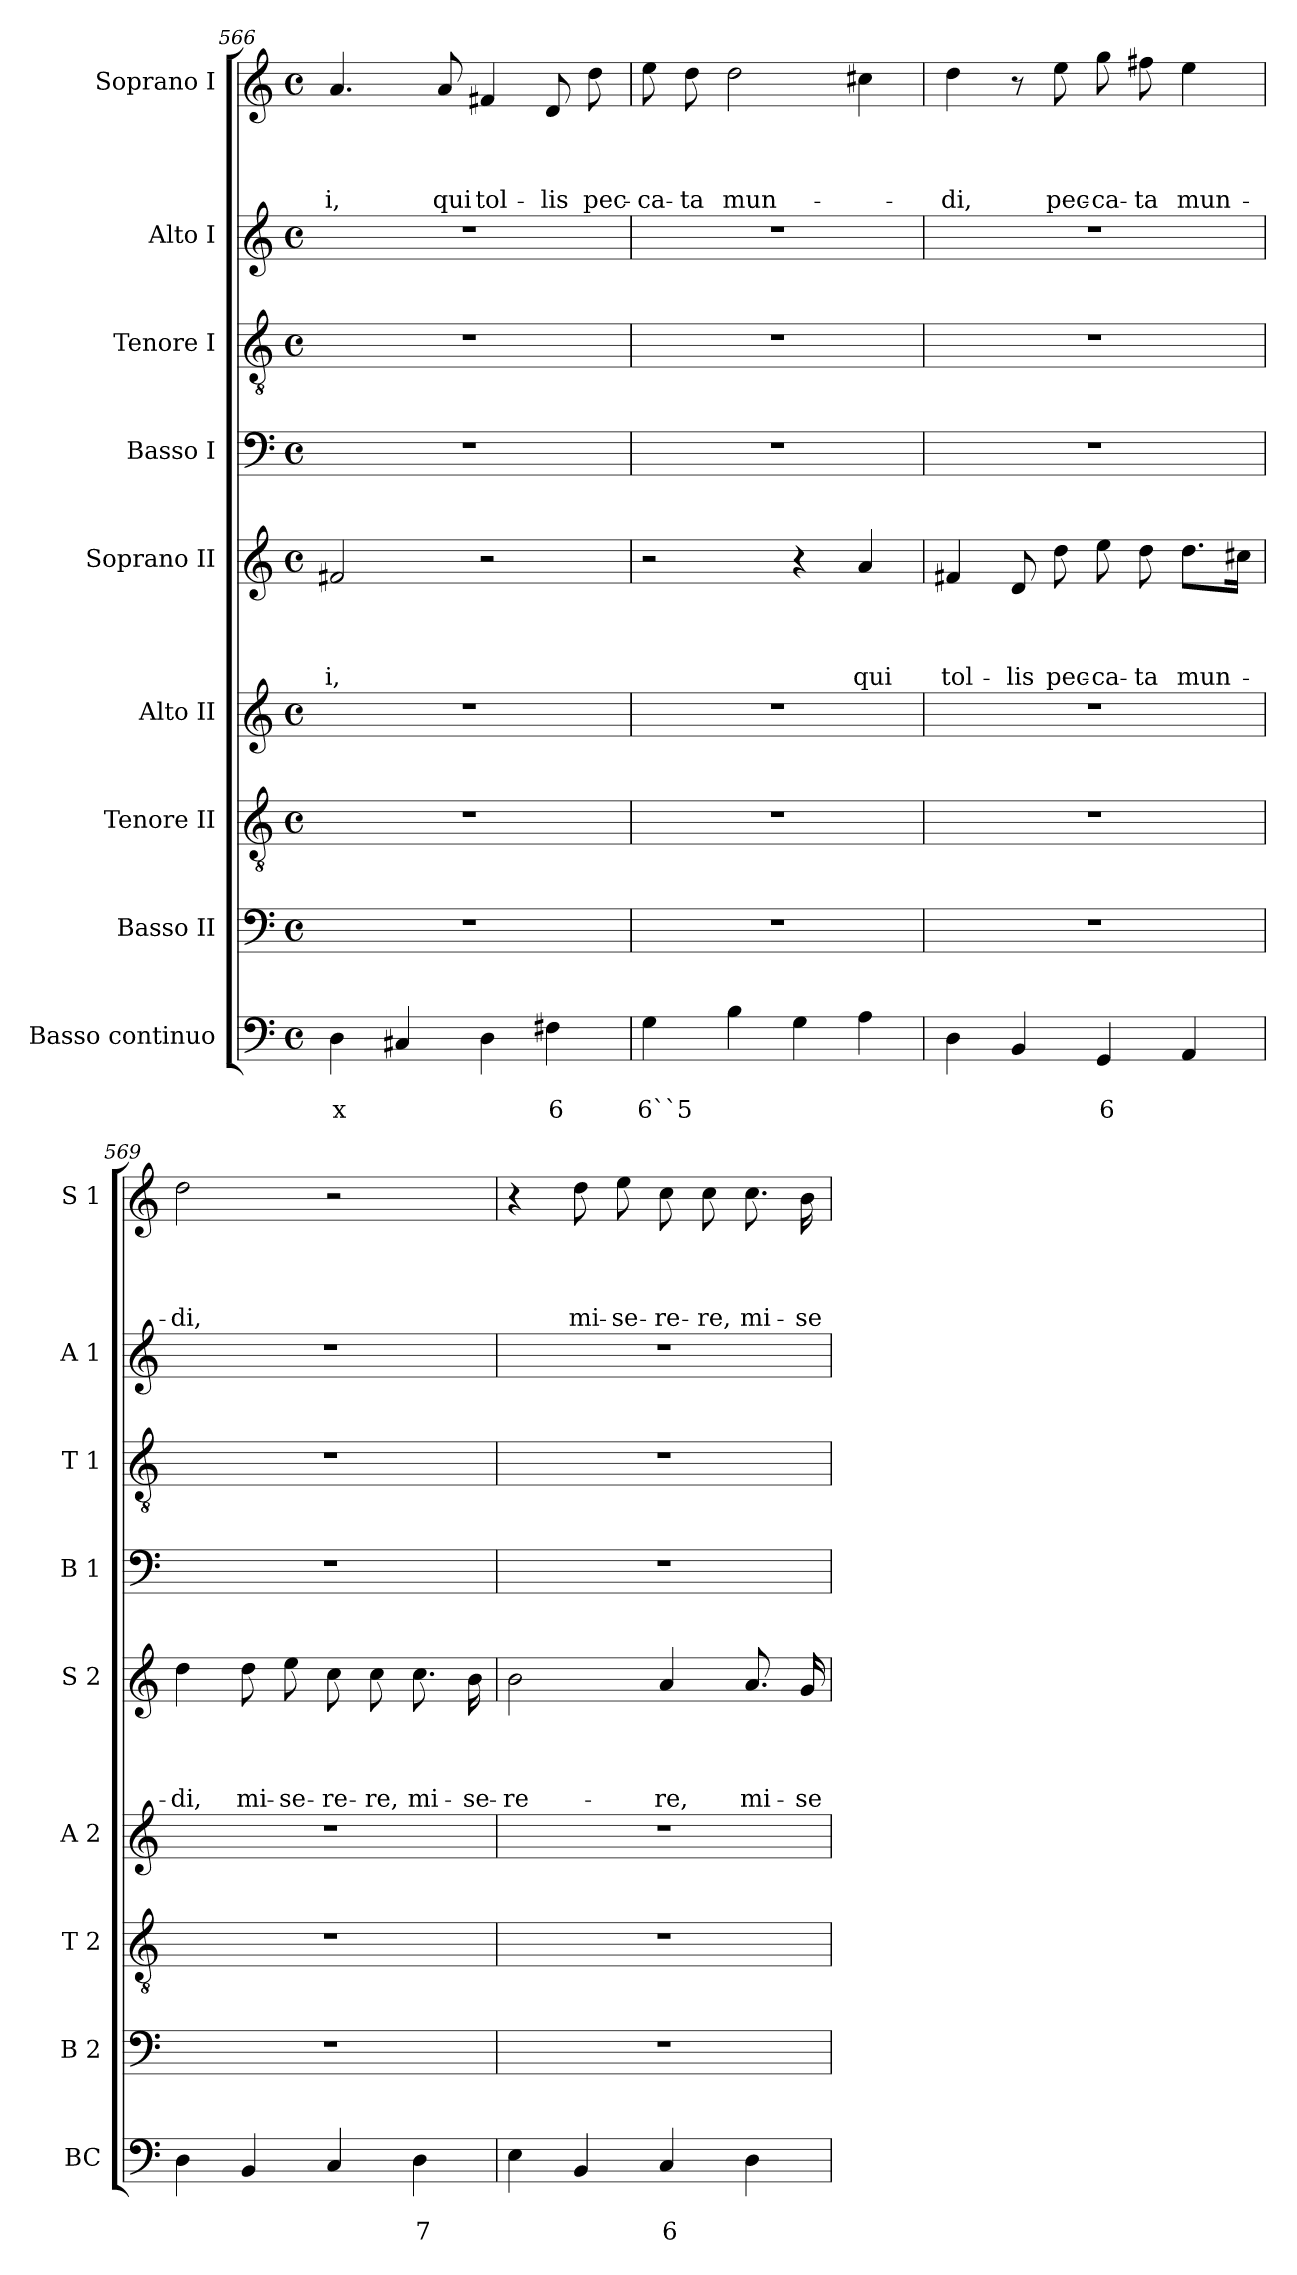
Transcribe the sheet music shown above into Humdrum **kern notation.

**kern	**text	**text	**kern	**kern	**kern	**kern	**text	**text	**text	**text	**kern	**kern	**kern	**kern	**text	**text	**text	**text
*part9	*part9	*part9	*part8	*part7	*part6	*part5	*part5	*part5	*part5	*part5	*part4	*part3	*part2	*part1	*part1	*part1	*part1	*part1
*staff9	*staff9	*staff9	*staff8	*staff7	*staff6	*staff5	*staff5	*staff5	*staff5	*staff5	*staff4	*staff3	*staff2	*staff1	*staff1	*staff1	*staff1	*staff1
*I"Basso continuo	*	*	*I"Basso II	*I"Tenore II	*I"Alto II	*I"Soprano II	*	*	*	*	*I"Basso I	*I"Tenore I	*I"Alto I	*I"Soprano I	*	*	*	*
*I'BC	*	*	*I'B 2	*I'T 2	*I'A 2	*I'S 2	*	*	*	*	*I'B 1	*I'T 1	*I'A 1	*I'S 1	*	*	*	*
*clefF4	*	*	*clefF4	*clefGv2	*clefG2	*clefG2	*	*	*	*	*clefF4	*clefGv2	*clefG2	*clefG2	*	*	*	*
*k[]	*	*	*k[]	*k[]	*k[]	*k[]	*	*	*	*	*k[]	*k[]	*k[]	*k[]	*	*	*	*
*C:	*	*	*C:	*C:	*C:	*C:	*	*	*	*	*C:	*C:	*C:	*C:	*	*	*	*
*M4/4	*	*	*M4/4	*M4/4	*M4/4	*M4/4	*	*	*	*	*M4/4	*M4/4	*M4/4	*M4/4	*	*	*	*
*met(c)	*	*	*met(c)	*met(c)	*met(c)	*met(c)	*	*	*	*	*met(c)	*met(c)	*met(c)	*met(c)	*	*	*	*
=566	=566	=566	=566	=566	=566	=566	=566	=566	=566	=566	=566	=566	=566	=566	=566	=566	=566	=566
!	!	!LO:LY:b	!	!	!	!	!	!	!	!LO:LY:b	!	!	!	!	!	!	!	!LO:LY:b
4D\	.	x	1r	1r	1r	2f#X/	.	.	.	-i,	1r	1r	1r	4.a/	.	.	.	-i,
4C#X/	.	.	.	.	.	.	.	.	.	.	.	.	.	.	.	.	.	.
!	!	!	!	!	!	!	!	!	!	!	!	!	!	!	!	!	!	!LO:LY:b
.	.	.	.	.	.	.	.	.	.	.	.	.	.	8a/	.	.	.	qui
!	!	!	!	!	!	!	!	!	!	!	!	!	!	!	!	!	!	!LO:LY:b
4D\	.	.	.	.	.	2r	.	.	.	.	.	.	.	4f#X/	.	.	.	tol-
!	!	!LO:LY:b	!	!	!	!	!	!	!	!	!	!	!	!	!	!	!	!LO:LY:b
4F#X\	.	6	.	.	.	.	.	.	.	.	.	.	.	8d/	.	.	.	-lis
!	!	!	!	!	!	!	!	!	!	!	!	!	!	!	!	!	!	!LO:LY:b
.	.	.	.	.	.	.	.	.	.	.	.	.	.	8dd\	.	.	.	pec-
=567	=567	=567	=567	=567	=567	=567	=567	=567	=567	=567	=567	=567	=567	=567	=567	=567	=567	=567
!	!	!LO:LY:b	!	!	!	!	!	!	!	!	!	!	!	!	!	!	!	!LO:LY:b
4G\	.	6``5	1r	1r	1r	2r	.	.	.	.	1r	1r	1r	8ee\	.	.	.	-ca-
!	!	!	!	!	!	!	!	!	!	!	!	!	!	!	!	!	!	!LO:LY:b
.	.	.	.	.	.	.	.	.	.	.	.	.	.	8dd\	.	.	.	-ta
!	!	!	!	!	!	!	!	!	!	!	!	!	!	!	!	!	!	!LO:LY:b
4B\	.	.	.	.	.	.	.	.	.	.	.	.	.	2dd\	.	.	.	mun-
4G\	.	.	.	.	.	4r	.	.	.	.	.	.	.	.	.	.	.	.
!	!	!	!	!	!	!	!	!	!	!LO:LY:b	!	!	!	!	!	!	!	!
4A\	.	.	.	.	.	4a/	.	.	.	qui	.	.	.	4cc#X\	.	.	.	.
=568	=568	=568	=568	=568	=568	=568	=568	=568	=568	=568	=568	=568	=568	=568	=568	=568	=568	=568
!	!	!	!	!	!	!	!	!	!	!LO:LY:b	!	!	!	!	!	!	!	!LO:LY:b
4D\	.	.	1r	1r	1r	4f#X/	.	.	.	tol-	1r	1r	1r	4dd\	.	.	.	-di,
!	!	!	!	!	!	!	!	!	!	!LO:LY:b	!	!	!	!	!	!	!	!
4BB/	.	.	.	.	.	8d/	.	.	.	-lis	.	.	.	8r	.	.	.	.
!	!	!	!	!	!	!	!	!	!	!LO:LY:b	!	!	!	!	!	!	!	!LO:LY:b
.	.	.	.	.	.	8dd\	.	.	.	pec-	.	.	.	8ee\	.	.	.	pec-
!	!	!LO:LY:b	!	!	!	!	!	!	!	!LO:LY:b	!	!	!	!	!	!	!	!LO:LY:b
4GG/	.	6	.	.	.	8ee\	.	.	.	-ca-	.	.	.	8gg\	.	.	.	-ca-
!	!	!	!	!	!	!	!	!	!	!LO:LY:b	!	!	!	!	!	!	!	!LO:LY:b
.	.	.	.	.	.	8dd\	.	.	.	-ta	.	.	.	8ff#X\	.	.	.	-ta
!	!	!	!	!	!	!	!	!	!	!LO:LY:b	!	!	!	!	!	!	!	!LO:LY:b
4AA/	.	.	.	.	.	8.dd\L	.	.	.	mun-	.	.	.	4ee\	.	.	.	mun-
.	.	.	.	.	.	16cc#X\Jk	.	.	.	.	.	.	.	.	.	.	.	.
=569	=569	=569	=569	=569	=569	=569	=569	=569	=569	=569	=569	=569	=569	=569	=569	=569	=569	=569
!	!	!	!	!	!	!	!	!	!	!LO:LY:b	!	!	!	!	!	!	!	!LO:LY:b
4D\	.	.	1r	1r	1r	4dd\	.	.	.	-di,	1r	1r	1r	2dd\	.	.	.	-di,
!	!	!	!	!	!	!	!	!	!	!LO:LY:b	!	!	!	!	!	!	!	!
4BB/	.	.	.	.	.	8dd\	.	.	.	mi-	.	.	.	.	.	.	.	.
!	!	!	!	!	!	!	!	!	!	!LO:LY:b	!	!	!	!	!	!	!	!
.	.	.	.	.	.	8ee\	.	.	.	-se-	.	.	.	.	.	.	.	.
!	!	!	!	!	!	!	!	!	!	!LO:LY:b	!	!	!	!	!	!	!	!
4C/	.	.	.	.	.	8cc\	.	.	.	-re-	.	.	.	2r	.	.	.	.
!	!	!	!	!	!	!	!	!	!	!LO:LY:b	!	!	!	!	!	!	!	!
.	.	.	.	.	.	8cc\	.	.	.	-re,	.	.	.	.	.	.	.	.
!	!	!LO:LY:b	!	!	!	!	!	!	!	!LO:LY:b	!	!	!	!	!	!	!	!
4D\	.	7	.	.	.	8.cc\	.	.	.	mi-	.	.	.	.	.	.	.	.
!	!	!	!	!	!	!	!	!	!	!LO:LY:b	!	!	!	!	!	!	!	!
.	.	.	.	.	.	16b\	.	.	.	-se-	.	.	.	.	.	.	.	.
!!LO:PB:g=z
=570	=570	=570	=570	=570	=570	=570	=570	=570	=570	=570	=570	=570	=570	=570	=570	=570	=570	=570
!	!	!	!	!	!	!	!	!	!	!LO:LY:b	!	!	!	!	!	!	!	!
4E\	.	.	1r	1r	1r	2b\	.	.	.	-re-	1r	1r	1r	4r	.	.	.	.
!	!	!	!	!	!	!	!	!	!	!	!	!	!	!	!	!	!	!LO:LY:b
4BB/	.	.	.	.	.	.	.	.	.	.	.	.	.	8dd\	.	.	.	mi-
!	!	!	!	!	!	!	!	!	!	!	!	!	!	!	!	!	!	!LO:LY:b
.	.	.	.	.	.	.	.	.	.	.	.	.	.	8ee\	.	.	.	-se-
!	!	!LO:LY:b	!	!	!	!	!	!	!	!LO:LY:b	!	!	!	!	!	!	!	!LO:LY:b
4C/	.	6	.	.	.	4a/	.	.	.	-re,	.	.	.	8cc\	.	.	.	-re-
!	!	!	!	!	!	!	!	!	!	!	!	!	!	!	!	!	!	!LO:LY:b
.	.	.	.	.	.	.	.	.	.	.	.	.	.	8cc\	.	.	.	-re,
!	!	!	!	!	!	!	!	!	!	!LO:LY:b	!	!	!	!	!	!	!	!LO:LY:b
4D\	.	.	.	.	.	8.a/	.	.	.	mi-	.	.	.	8.cc\	.	.	.	mi-
!	!	!	!	!	!	!	!	!	!	!LO:LY:b	!	!	!	!	!	!	!	!LO:LY:b
.	.	.	.	.	.	16g/	.	.	.	-se-	.	.	.	16b\	.	.	.	-se-
=	=	=	=	=	=	=	=	=	=	=	=	=	=	=	=	=	=	=
*-	*-	*-	*-	*-	*-	*-	*-	*-	*-	*-	*-	*-	*-	*-	*-	*-	*-	*-
